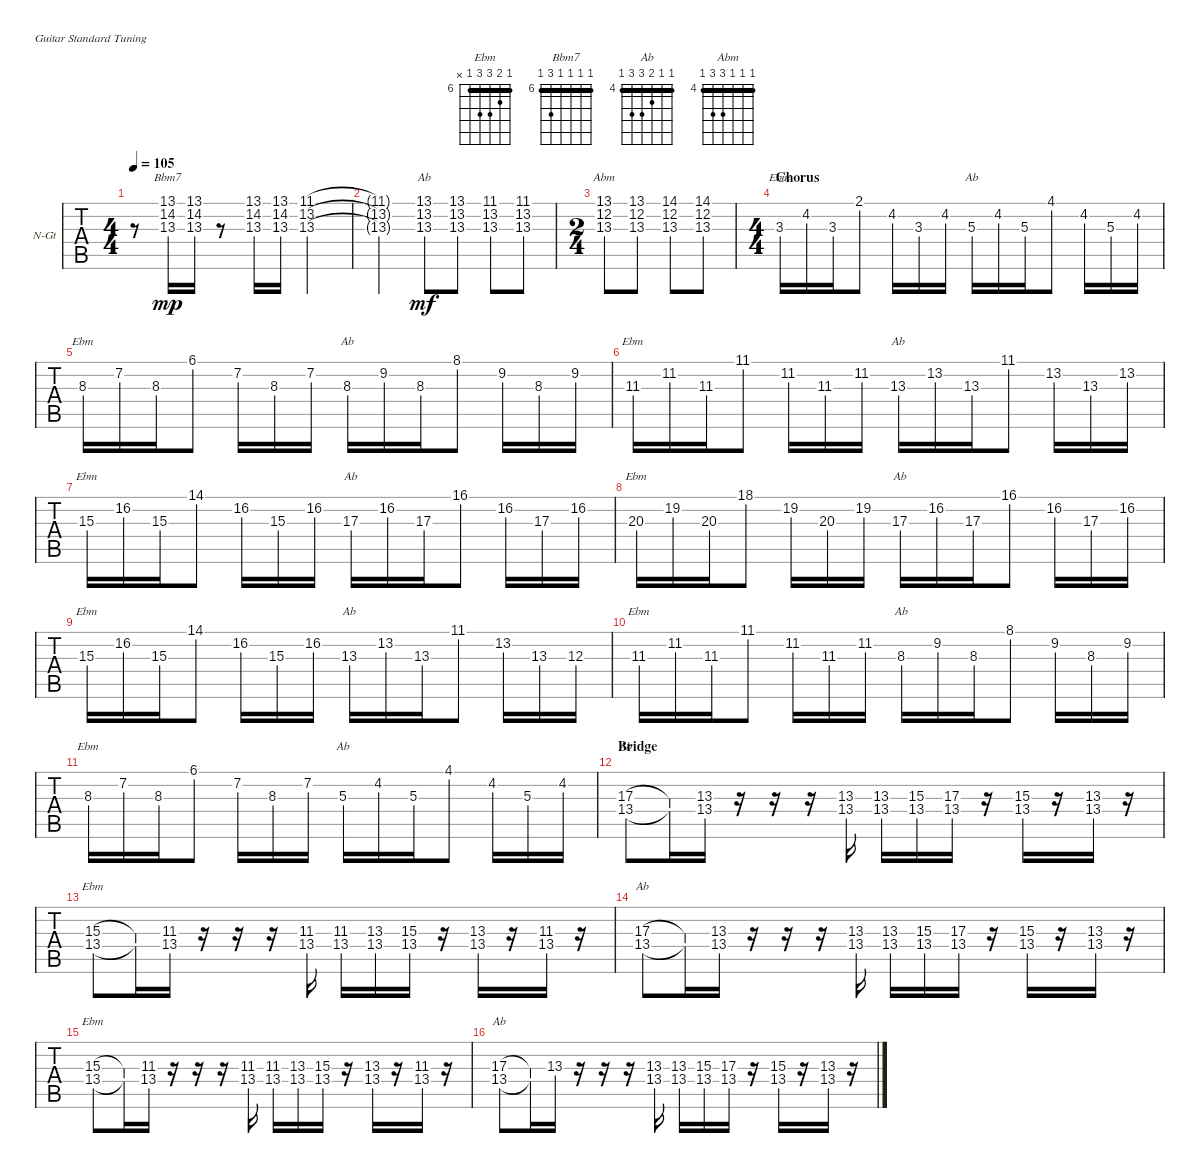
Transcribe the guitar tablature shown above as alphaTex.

\defaultSystemsLayout 4
\bracketExtendMode groupsimilarinstruments
\firstSystemTrackNameOrientation horizontal
\otherSystemsTrackNameOrientation horizontal
\track ("Nick" "N-Gt") {instrument electricguitarclean}
\staff {tabs}
\tuning (E4 B3 G3 D3 A2 E2)
\chord ("Ebm" 6 7 8 8 6 x) {firstfret 6 barre 6}
\chord ("Bbm7" 6 6 6 6 8 6) {firstfret 6 barre (6 6 6 6)}
\chord ("Ab" 4 4 5 6 6 4) {firstfret 4 barre (4 4)}
\chord ("Abm" 4 4 4 6 6 4) {firstfret 4 barre (4 4 4)}
\ts (4 4)
\tempo 105
\clef g2
\ks ebminor
r.8{dy mp} (13.3 14.2 13.1).16{ch "Bbm7"} (13.3 14.2 13.1).16 r.8 (13.3 14.2 13.1).16 (13.3 14.2 13.1).16 (13.3 13.2 11.1).2 |
(13.3{t} 13.2{t} 11.1{t}).2 (13.3 13.2 13.1).8{ch "Ab" dy mf} (13.3 13.2 13.1).8 (13.3 13.2 11.1).8 (13.3 13.2 11.1).8 |
\ts (2 4)
(13.3 12.2 13.1).8{ch "Abm"} (13.3 12.2 13.1).8 (13.3 12.2 14.1).8 (13.3 12.2 14.1).8 |
\ts (4 4)
\section ("" "Chorus")
3.3.16{ch "Ebm"} 4.2.16 3.3.16 2.1.8 4.2.16 3.3.16 4.2.16 5.3.16{ch "Ab"} 4.2.16 5.3.16 4.1.8 4.2.16 5.3.16 4.2.16 |
8.3.16{ch "Ebm"} 7.2.16 8.3.16 6.1.8 7.2.16 8.3.16 7.2.16 8.3.16{ch "Ab"} 9.2.16 8.3.16 8.1.8 9.2.16 8.3.16 9.2.16 |
11.3.16{ch "Ebm"} 11.2.16 11.3.16 11.1.8 11.2.16 11.3.16 11.2.16 13.3.16{ch "Ab"} 13.2.16 13.3.16 11.1.8 13.2.16 13.3.16 13.2.16 |
15.3.16{ch "Ebm"} 16.2.16 15.3.16 14.1.8 16.2.16 15.3.16 16.2.16 17.3.16{ch "Ab"} 16.2.16 17.3.16 16.1.8 16.2.16 17.3.16 16.2.16 |
20.3.16{ch "Ebm"} 19.2.16 20.3.16 18.1.8 19.2.16 20.3.16 19.2.16 17.3.16{ch "Ab"} 16.2.16 17.3.16 16.1.8 16.2.16 17.3.16 16.2.16 |
15.3.16{ch "Ebm"} 16.2.16 15.3.16 14.1.8 16.2.16 15.3.16 16.2.16 13.3.16{ch "Ab"} 13.2.16 13.3.16 11.1.8 13.2.16 13.3.16 12.3.16 |
11.3.16{ch "Ebm"} 11.2.16 11.3.16 11.1.8 11.2.16 11.3.16 11.2.16 8.3.16{ch "Ab"} 9.2.16 8.3.16 8.1.8 9.2.16 8.3.16 9.2.16 |
8.3.16{ch "Ebm"} 7.2.16 8.3.16 6.1.8 7.2.16 8.3.16 7.2.16 5.3.16{ch "Ab"} 4.2.16 5.3.16 4.1.8 4.2.16 5.3.16 4.2.16 |
\section ("" "Bridge")
(13.4 17.3).8{ch "Ab"} (17.3{t} 13.4{t}).16 (13.4 13.3).16 r.16 r.16 r.16 (13.4 13.3).16 (13.4 13.3).16 (13.4 15.3).16 (13.4 17.3).16 r.16 (13.4 15.3).16 r.16 (13.4 13.3).16 r.16 |
(13.4 15.3).8{ch "Ebm"} (15.3{t} 13.4{t}).16 (13.4 11.3).16 r.16 r.16 r.16 (13.4 11.3).16 (13.4 11.3).16 (13.4 13.3).16 (13.4 15.3).16 r.16 (13.4 13.3).16 r.16 (13.4 11.3).16 r.16 |
(13.4 17.3).8{ch "Ab"} (17.3{t} 13.4{t}).16 (13.4 13.3).16 r.16 r.16 r.16 (13.4 13.3).16 (13.4 13.3).16 (13.4 15.3).16 (13.4 17.3).16 r.16 (13.4 15.3).16 r.16 (13.4 13.3).16 r.16 |
(13.4 15.3).8{ch "Ebm"} (15.3{t} 13.4{t}).16 (13.4 11.3).16 r.16 r.16 r.16 (13.4 11.3).16 (13.4 11.3).16 (13.4 13.3).16 (13.4 15.3).16 r.16 (13.4 13.3).16 r.16 (13.4 11.3).16 r.16 |
(13.4 17.3).8{ch "Ab"} (17.3{t} 13.4{t}).16 13.3.16 r.16 r.16 r.16 (13.4 13.3).16 (13.4 13.3).16 (13.4 15.3).16 (13.4 17.3).16 r.16 (13.4 15.3).16 r.16 (13.4 13.3).16 r.16
